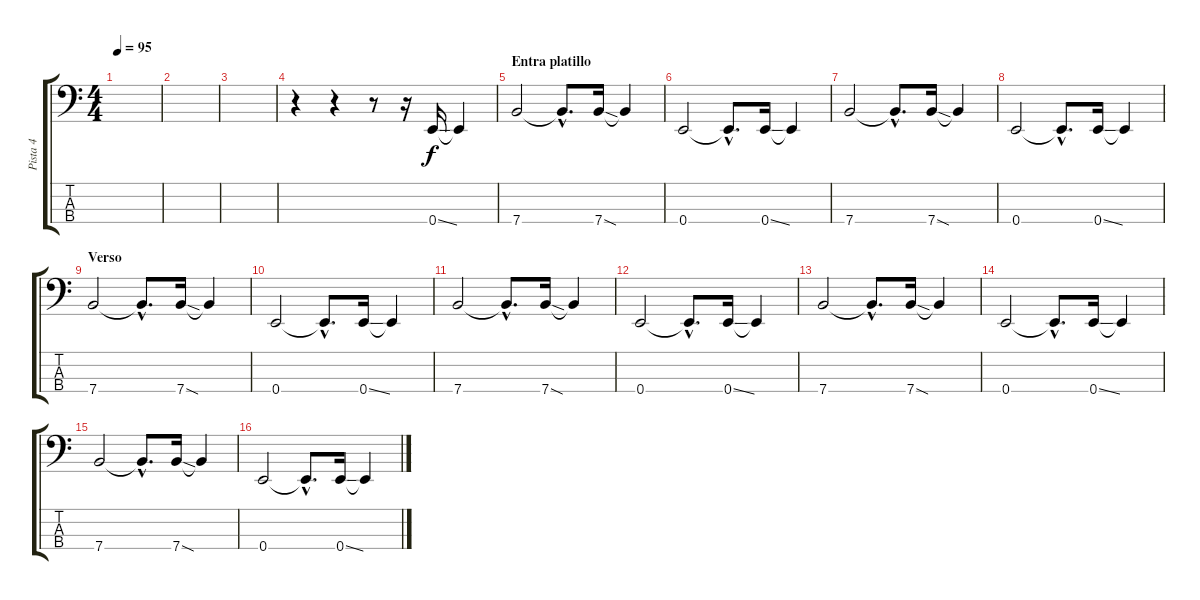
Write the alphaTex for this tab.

\track ("Pista 4" "Pista 4") {instrument electricbassfinger}
\staff {score tabs}
\tuning (G2 D2 A1 E1) {hide}
\ts (4 4)
\tempo 95
\clef f4
\ks c
|
|
|
r.4 r.4 r.8 r.16 0.4{ss}.16 0.4{t}.4 |
\section ("" "Entra platillo")
7.4.2 7.4{hac t}.8{d} 7.4{sod}.16 7.4{t}.4 |
0.4.2 0.4{hac t}.8{d} 0.4{ss}.16 0.4{t}.4 |
7.4.2 7.4{hac t}.8{d} 7.4{sod}.16 7.4{t}.4 |
0.4.2 0.4{hac t}.8{d} 0.4{ss}.16 0.4{t}.4 |
\section ("" "Verso")
7.4.2 7.4{hac t}.8{d} 7.4{sod}.16 7.4{t}.4 |
0.4.2 0.4{hac t}.8{d} 0.4{ss}.16 0.4{t}.4 |
7.4.2 7.4{hac t}.8{d} 7.4{sod}.16 7.4{t}.4 |
0.4.2 0.4{hac t}.8{d} 0.4{ss}.16 0.4{t}.4 |
7.4.2 7.4{hac t}.8{d} 7.4{sod}.16 7.4{t}.4 |
0.4.2 0.4{hac t}.8{d} 0.4{ss}.16 0.4{t}.4 |
7.4.2 7.4{hac t}.8{d} 7.4{sod}.16 7.4{t}.4 |
0.4.2 0.4{hac t}.8{d} 0.4{ss}.16 0.4{t}.4
